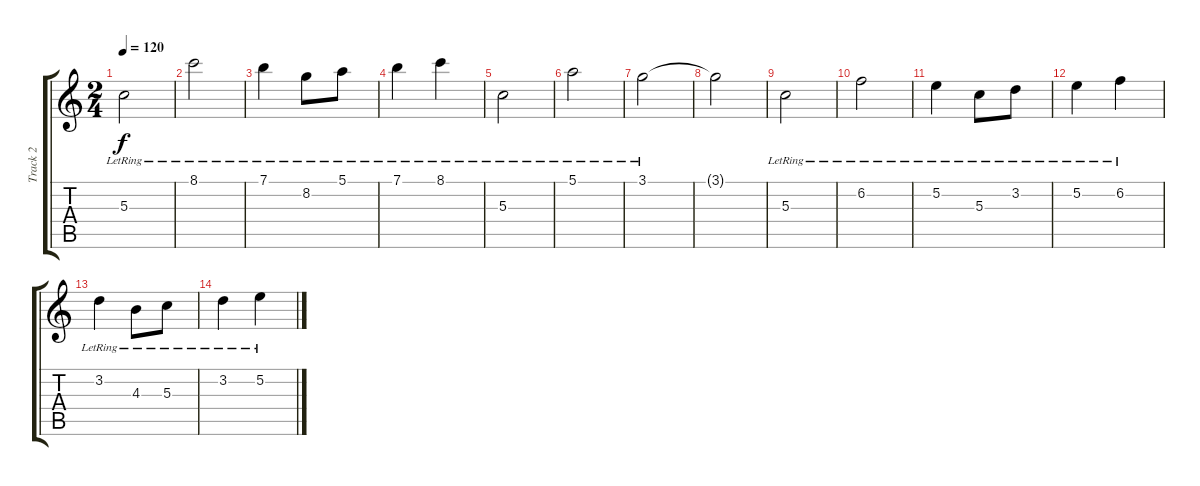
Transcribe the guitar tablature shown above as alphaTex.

\track ("Track 2" "Track 2") {instrument electricguitarjazz}
\staff {score tabs}
\tuning (E4 B3 G3 D3 A2 E2) {hide}
\ts (2 4)
\tempo 120
\clef g2
\ks c
5.3{lr}.2{dy f} |
8.1{lr}.2 |
7.1{lr}.4 8.2{lr}.8 5.1{lr}.8 |
7.1{lr}.4 8.1{lr}.4 |
5.3{lr}.2 |
5.1{lr}.2 |
3.1{lr}.2 |
3.1{t}.2 |
5.3{lr}.2 |
6.2{lr}.2 |
5.2{lr}.4 5.3{lr}.8 3.2{lr}.8 |
5.2{lr}.4 6.2{lr}.4 |
3.2{lr}.4 4.3{lr}.8 5.3{lr}.8 |
3.2{lr}.4 5.2{lr}.4
